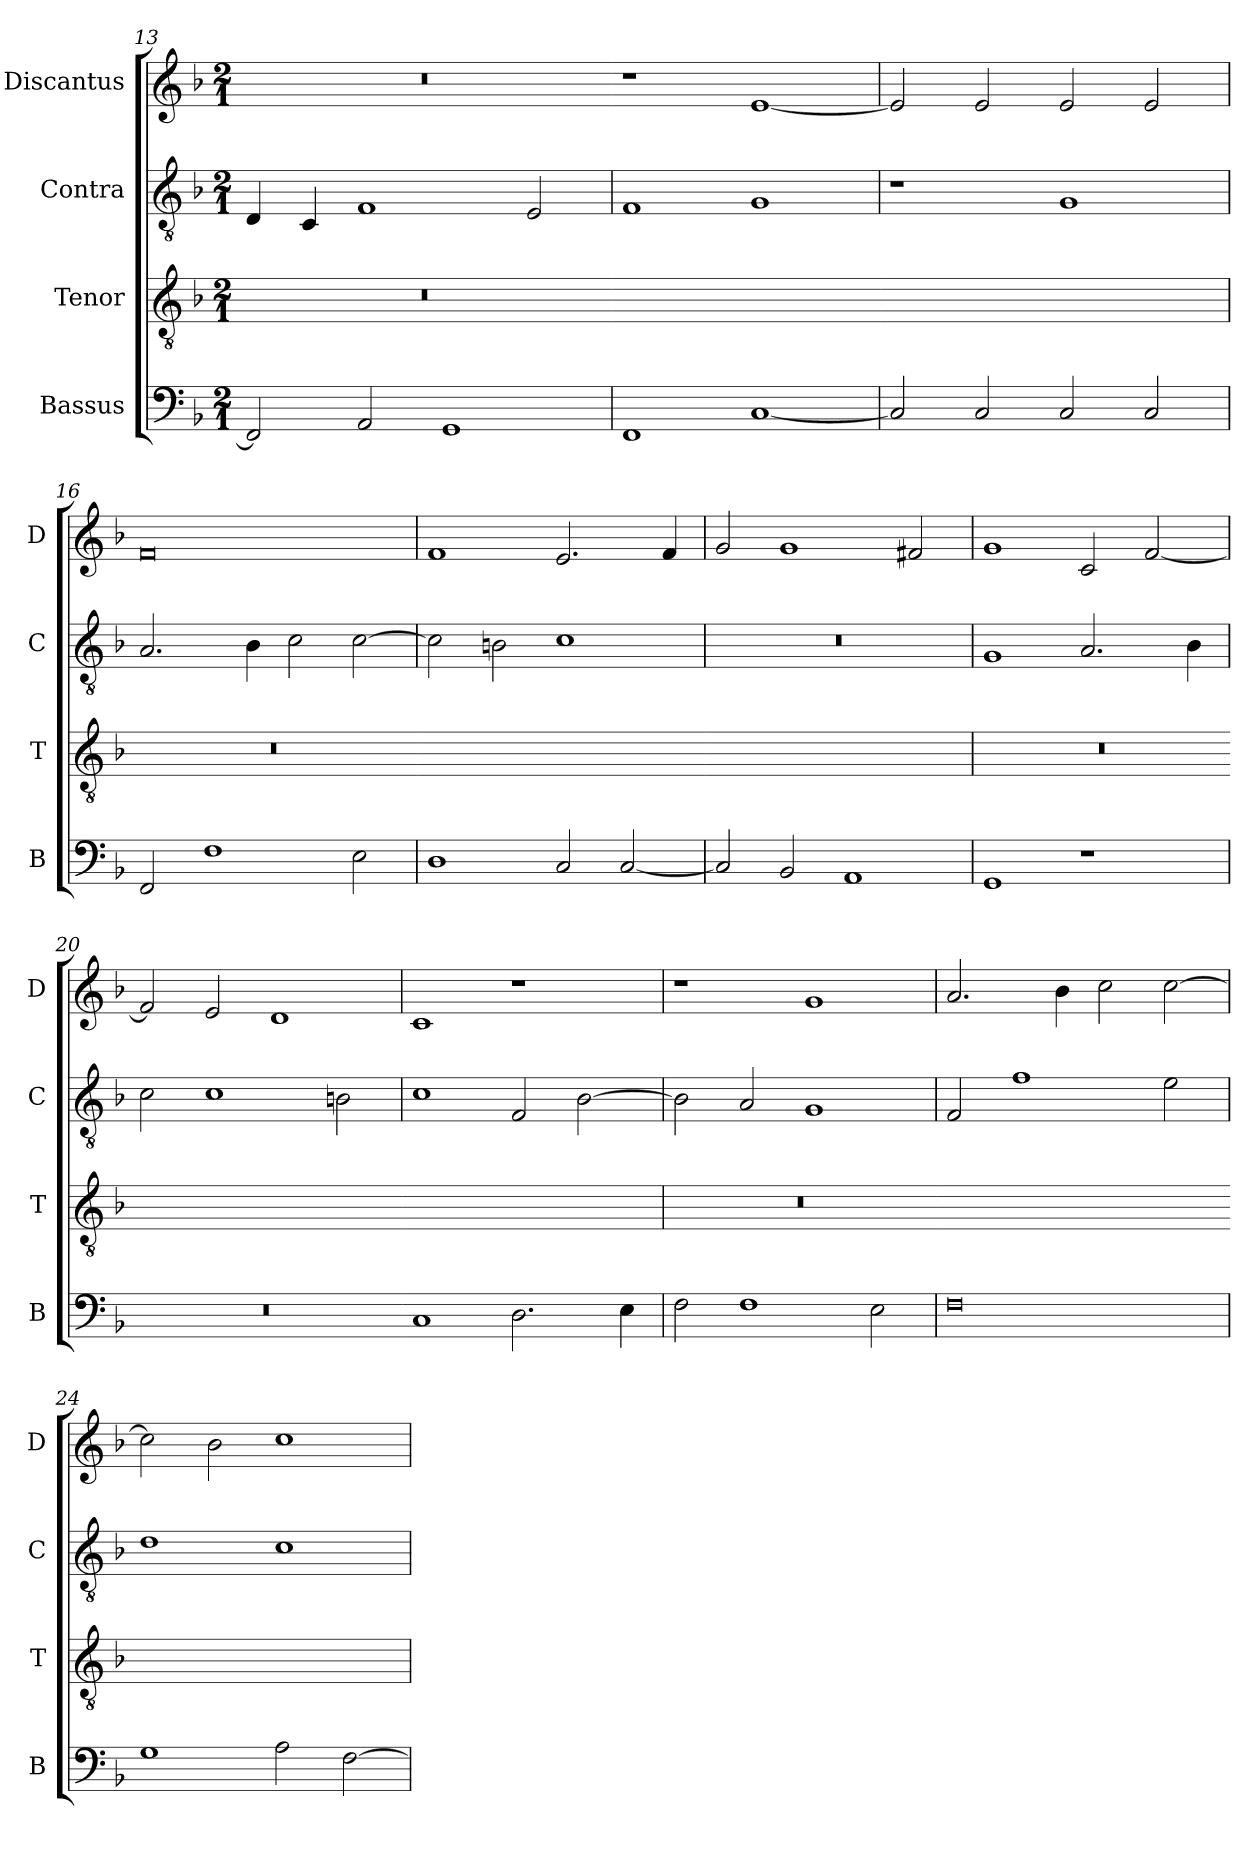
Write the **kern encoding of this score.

**kern	**kern	**kern	**kern
*part4	*part3	*part2	*part1
*staff4	*staff3	*staff2	*staff1
*I"Bassus	*I"Tenor	*I"Contra	*I"Discantus
*I'B	*I'T	*I'C	*I'D
*clefF4	*clefGv2	*clefGv2	*clefG2
*k[b-]	*k[b-]	*k[b-]	*k[b-]
*M2/1	*M2/1	*M2/1	*M2/1
=13	=13	=13	=13
!	!LO:N:vis=1	!	!
2FF/]	0r	4D/	0r
.	.	4C/	.
2AA/	.	1F	.
1GG	.	.	.
.	.	2E/	.
=14	=14-	=14	=14
!	!LO:N:vis=1	!	!
1FF	0ryy	1F	1r
[1C	.	1G	[1e
=15	=15-	=15	=15
!	!LO:N:vis=1	!	!
2C/]	0ryy	1r	2e/]
2C/	.	.	2e/
2C/	.	1G	2e/
2C/	.	.	2e/
=16	=16	=16	=16
!	!LO:N:vis=1	!	!
2FF/	0r	2.A/	0f
1F	.	.	.
.	.	4B-\	.
.	.	2c\	.
2E\	.	[2c\	.
=17	=17-	=17	=17
!	!LO:N:vis=1	!	!
1D	0ryy	2c\]	1f
.	.	2Bn\	.
2C/	.	1c	2.e/
[2C/	.	.	.
.	.	.	4f/
=18	=18-	=18	=18
!	!LO:N:vis=1	!	!
2C/]	0ryy	0r	2g/
2BB-/	.	.	1g
1AA	.	.	.
.	.	.	2f#X/
=19	=19	=19	=19
!	!LO:N:vis=1	!	!
1GG	0r	1G	1g
1r	.	2.A/	2c/
.	.	.	[2f/
.	.	4B-\	.
=20	=20-	=20	=20
!	!LO:N:vis=1	!	!
0r	0ryy	2c\	2f/]
.	.	1c	2e/
.	.	.	1d
.	.	2Bn\	.
=21	=21-	=21	=21
!	!LO:N:vis=1	!	!
1C	0ryy	1c	1c
2.D\	.	2F/	1r
.	.	[2B-\	.
4E\	.	.	.
=22	=22	=22	=22
!	!LO:N:vis=1	!	!
2F\	0r	2B-\]	1r
1F	.	2A/	.
.	.	1G	1g
2E\	.	.	.
=23	=23-	=23	=23
!	!LO:N:vis=1	!	!
0F	0ryy	2F/	2.a/
.	.	1f	.
.	.	.	4b-\
.	.	.	2cc\
.	.	2e\	[2cc\
=24	=24-	=24	=24
!	!LO:N:vis=1	!	!
1G	0ryy	1d	2cc\]
.	.	.	2b-\
2A\	.	1c	1cc
[2F\	.	.	.
=	=	=	=
*-	*-	*-	*-
